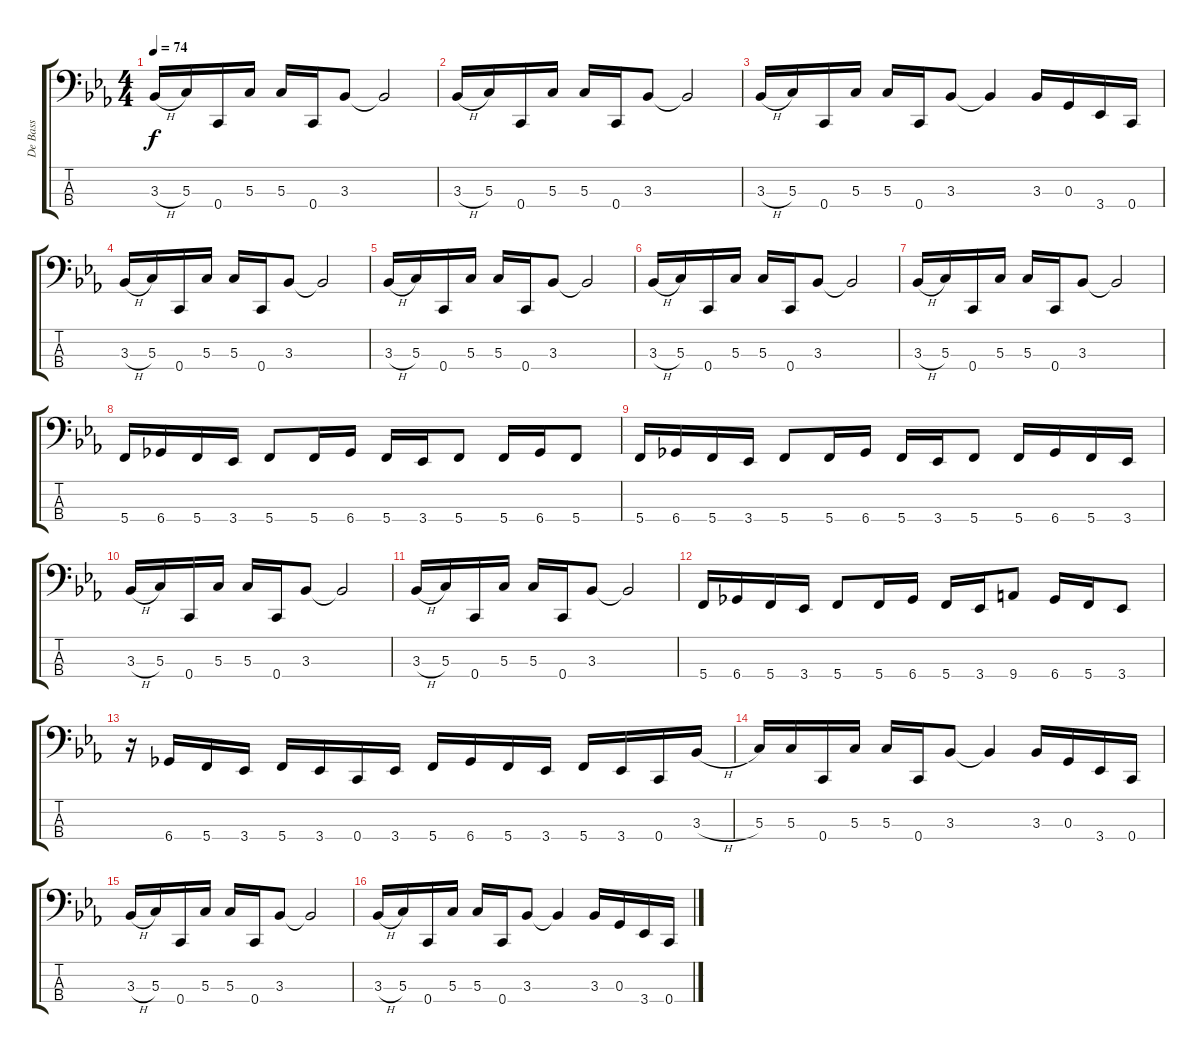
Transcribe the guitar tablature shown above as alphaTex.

\track ("De Bass" "De Bass") {instrument electricbassfinger}
\staff {score tabs}
\tuning (G2 C2 G1 C1) {hide}
\ts (4 4)
\tempo 74
\clef f4
\ks cminor
3.3{h}.16{dy f} 5.3.16 0.4.16 5.3.16 5.3.16 0.4.16 3.3.8 3.3{t}.2 |
3.3{h}.16 5.3.16 0.4.16 5.3.16 5.3.16 0.4.16 3.3.8 3.3{t}.2 |
3.3{h}.16 5.3.16 0.4.16 5.3.16 5.3.16 0.4.16 3.3.8 3.3{t}.4 3.3.16 0.3.16 3.4.16 0.4.16 |
3.3{h}.16 5.3.16 0.4.16 5.3.16 5.3.16 0.4.16 3.3.8 3.3{t}.2 |
3.3{h}.16 5.3.16 0.4.16 5.3.16 5.3.16 0.4.16 3.3.8 3.3{t}.2 |
3.3{h}.16 5.3.16 0.4.16 5.3.16 5.3.16 0.4.16 3.3.8 3.3{t}.2 |
3.3{h}.16 5.3.16 0.4.16 5.3.16 5.3.16 0.4.16 3.3.8 3.3{t}.2 |
5.4.16 6.4.16 5.4.16 3.4.16 5.4.8 5.4.16 6.4.16 5.4.16 3.4.16 5.4.8 5.4.16 6.4.16 5.4.8 |
5.4.16 6.4.16 5.4.16 3.4.16 5.4.8 5.4.16 6.4.16 5.4.16 3.4.16 5.4.8 5.4.16 6.4.16 5.4.16 3.4.16 |
3.3{h}.16 5.3.16 0.4.16 5.3.16 5.3.16 0.4.16 3.3.8 3.3{t}.2 |
3.3{h}.16 5.3.16 0.4.16 5.3.16 5.3.16 0.4.16 3.3.8 3.3{t}.2 |
5.4.16 6.4.16 5.4.16 3.4.16 5.4.8 5.4.16 6.4.16 5.4.16 3.4.16 9.4.8 6.4.16 5.4.16 3.4.8 |
r.16 6.4.16 5.4.16 3.4.16 5.4.16 3.4.16 0.4.16 3.4.16 5.4.16 6.4.16 5.4.16 3.4.16 5.4.16 3.4.16 0.4.16 3.3{h}.16 |
5.3.16 5.3.16 0.4.16 5.3.16 5.3.16 0.4.16 3.3.8 3.3{t}.4 3.3.16 0.3.16 3.4.16 0.4.16 |
3.3{h}.16 5.3.16 0.4.16 5.3.16 5.3.16 0.4.16 3.3.8 3.3{t}.2 |
3.3{h}.16 5.3.16 0.4.16 5.3.16 5.3.16 0.4.16 3.3.8 3.3{t}.4 3.3.16 0.3.16 3.4.16 0.4.16
